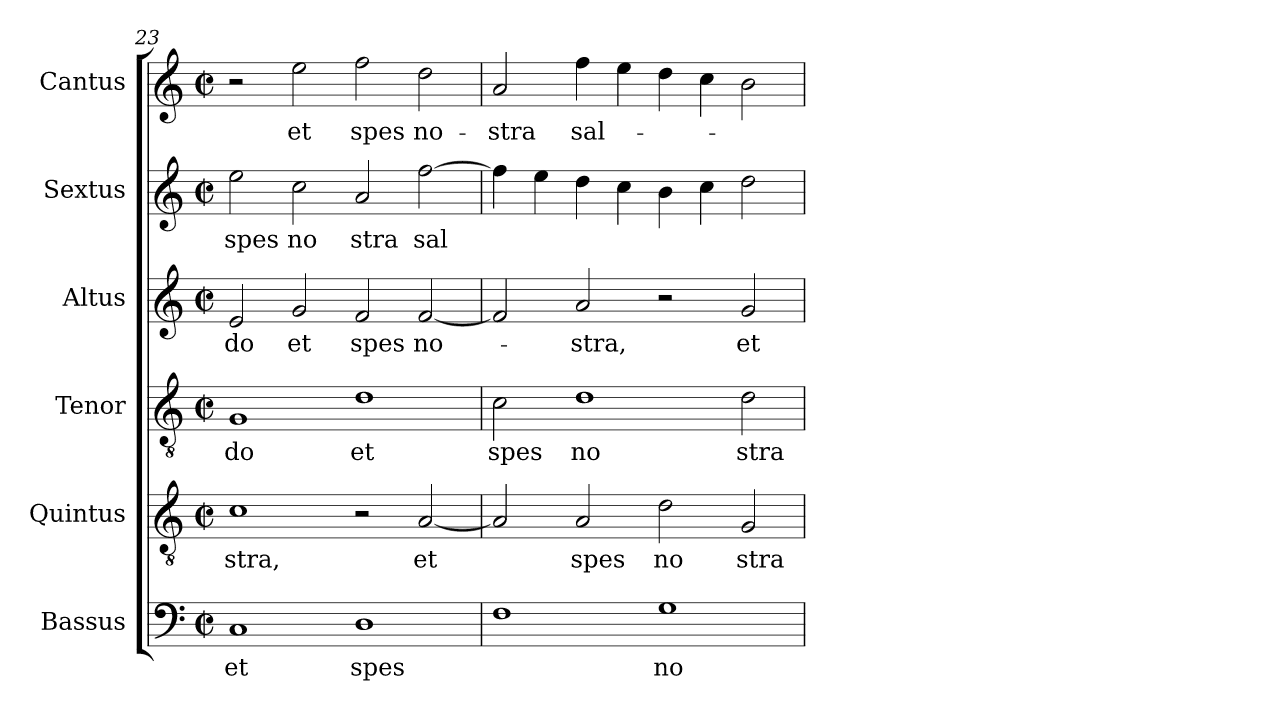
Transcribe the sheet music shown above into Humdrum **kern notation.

**kern	**text	**kern	**text	**kern	**text	**kern	**text	**kern	**text	**kern	**text
*part6	*part6	*part5	*part5	*part4	*part4	*part3	*part3	*part2	*part2	*part1	*part1
*staff6	*staff6	*staff5	*staff5	*staff4	*staff4	*staff3	*staff3	*staff2	*staff2	*staff1	*staff1
*I"Bassus	*	*I"Quintus	*	*I"Tenor	*	*I"Altus	*	*I"Sextus	*	*I"Cantus	*
*I'Bassus	*	*I'Quintus	*	*I'Tenor	*	*I'Altus	*	*I'Sextus	*	*I'Cantus	*
*clefF4	*	*clefGv2	*	*clefGv2	*	*clefG2	*	*clefG2	*	*clefG2	*
*M2/2	*	*M2/2	*	*M2/2	*	*M2/2	*	*M2/2	*	*M2/2	*
*met(c|)	*	*met(c|)	*	*met(c|)	*	*met(c|)	*	*met(c|)	*	*met(c|)	*
=23	=23	=23	=23	=23	=23	=23	=23	=23	=23	=23	=23
!	!LO:LY:b:cj	!	!LO:LY:b:cj	!	!LO:LY:b:cj	!	!LO:LY:b:cj	!	!LO:LY:b:cj	!	!
1C	et	1c	stra,	1G	do	2e/	-do	2ee\	spes	2r	.
!	!	!	!	!	!	!	!LO:LY:b:cj	!	!LO:LY:b:cj	!	!LO:LY:b:cj
.	.	.	.	.	.	2g/	et	2cc\	no	2ee\	et
!	!LO:LY:b	!	!	!	!LO:LY:b:cj	!	!LO:LY:b:cj	!	!LO:LY:b:cj	!	!LO:LY:b:cj
1D	spes	2r	.	1d	et	2f/	spes	2a/	stra	2ff\	spes
!	!	!	!LO:LY:b:cj	!	!	!	!LO:LY:b:cj	!	!LO:LY:b	!	!LO:LY:b:cj
.	.	[<2A/	et	.	.	[<2f/	no-	[>2ff\	sal	2dd\	no-
=24	=24	=24	=24	=24	=24	=24	=24	=24	=24	=24	=24
!	!	!	!	!	!LO:LY:b:cj	!	!	!	!	!	!LO:LY:b:cj
1F	.	2A/]	.	2c\	spes	2f/]	.	4ff\]	.	2a/	-stra
.	.	.	.	.	.	.	.	4ee\	.	.	.
!	!	!	!LO:LY:b:cj	!	!LO:LY:b:cj	!	!LO:LY:b:cj	!	!	!	!LO:LY:b
.	.	2A/	spes	1d	no	2a/	-stra,	4dd\	.	4ff\	sal-
.	.	.	.	.	.	.	.	4cc\	.	4ee\	.
!	!LO:LY:b:cj	!	!LO:LY:b:cj	!	!	!	!	!	!	!	!
1G	no-	2d\	no	.	.	2r	.	4b\	.	4dd\	.
.	.	.	.	.	.	.	.	4cc\	.	4cc\	.
!	!	!	!LO:LY:b:cj	!	!LO:LY:b:cj	!	!LO:LY:b:cj	!	!	!	!
.	.	2G/	stra	2d\	stra	2g/	et	2dd\	.	2b\	.
=	=	=	=	=	=	=	=	=	=	=	=
*-	*-	*-	*-	*-	*-	*-	*-	*-	*-	*-	*-
